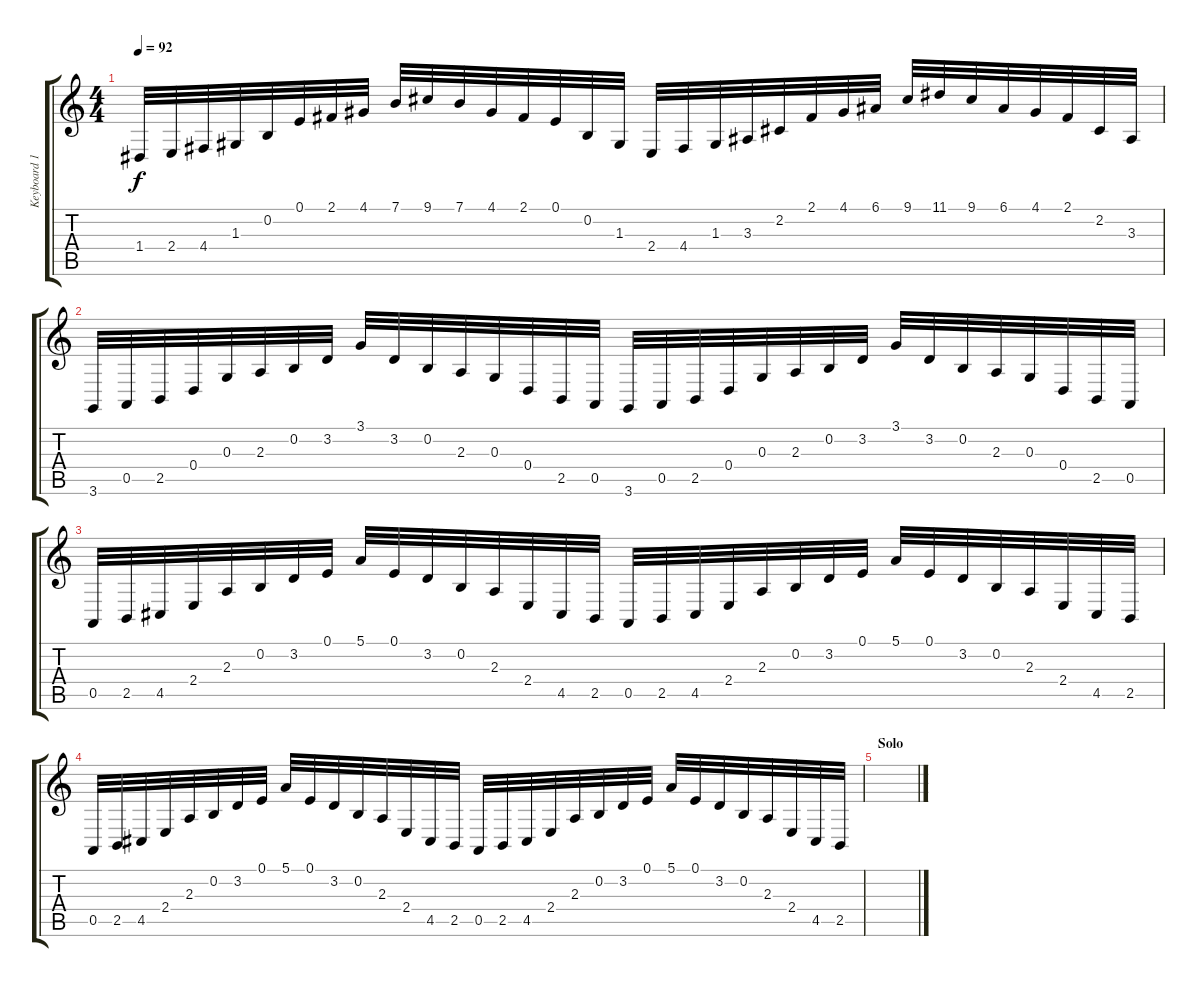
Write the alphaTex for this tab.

\track ("Keyboard 1" "Keyboard 1") {instrument stringensemble1}
\staff {score tabs}
\tuning (E4 B3 G3 D3 A2 E2) {hide}
\ts (4 4)
\tempo 92
\clef g2
\ks c
1.4.32{dy f volume 0} 2.4.32 4.4.32 1.3.32 0.2.32 0.1.32 2.1.32 4.1.32 7.1.32 9.1.32 7.1.32 4.1.32 2.1.32 0.1.32 0.2.32 1.3.32 2.4.32 4.4.32 1.3.32 3.3.32 2.2.32 2.1.32 4.1.32 6.1.32 9.1.32 11.1.32 9.1.32 6.1.32 4.1.32 2.1.32 2.2.32 3.3.32 |
3.6.32{volume 6} 0.5.32 2.5.32 0.4.32 0.3.32 2.3.32 0.2.32 3.2.32 3.1.32 3.2.32 0.2.32 2.3.32 0.3.32 0.4.32 2.5.32 0.5.32 3.6.32 0.5.32 2.5.32 0.4.32 0.3.32 2.3.32 0.2.32 3.2.32 3.1.32 3.2.32 0.2.32 2.3.32 0.3.32 0.4.32 2.5.32 0.5.32 |
0.5.32 2.5.32 4.5.32 2.4.32 2.3.32 0.2.32 3.2.32 0.1.32 5.1.32 0.1.32 3.2.32 0.2.32 2.3.32 2.4.32 4.5.32 2.5.32 0.5.32 2.5.32 4.5.32 2.4.32 2.3.32 0.2.32 3.2.32 0.1.32 5.1.32 0.1.32 3.2.32 0.2.32 2.3.32 2.4.32 4.5.32 2.5.32 |
0.5.32 2.5.32 4.5.32 2.4.32 2.3.32 0.2.32 3.2.32 0.1.32 5.1.32 0.1.32 3.2.32 0.2.32 2.3.32 2.4.32 4.5.32 2.5.32 0.5.32 2.5.32 4.5.32 2.4.32 2.3.32 0.2.32 3.2.32 0.1.32 5.1.32 0.1.32 3.2.32 0.2.32 2.3.32 2.4.32 4.5.32 2.5.32 |
\section ("" "Solo")
